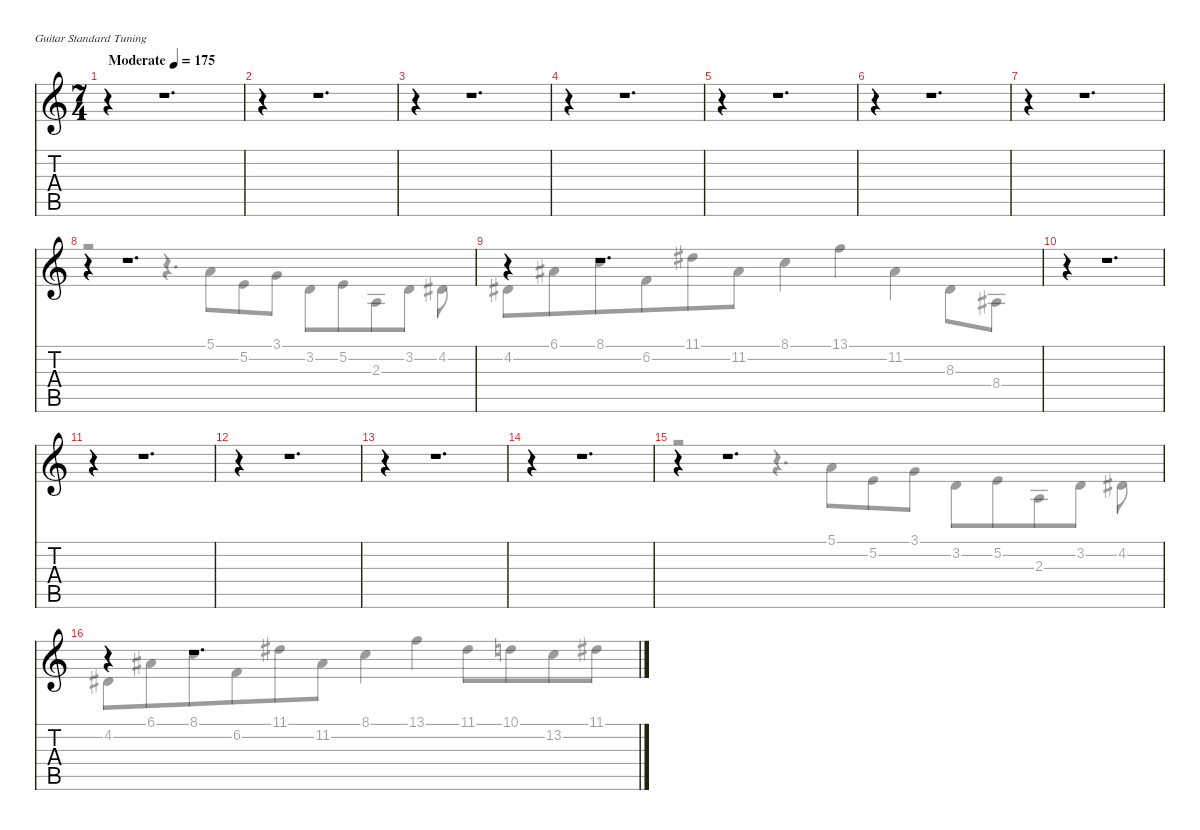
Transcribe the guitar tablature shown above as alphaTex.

\defaultSystemsLayout 4
\hideDynamics
\bracketExtendMode nobrackets
\singleTrackTrackNamePolicy hidden
\multiTrackTrackNamePolicy hidden
\firstSystemTrackNameMode fullname
\firstSystemTrackNameOrientation horizontal
\otherSystemsTrackNameOrientation horizontal
\track ("Track 6" "sit.") {instrument sitar}
\staff {score tabs}
\tuning (E4 B3 G3 D3 A2 E2)
\voice
\ts (7 4)
\beaming (8 6 4 4)
\tempo (175 "Moderate")
\clef g2
\ks c
r.4{dy f instrument sitar beam Down} r.1{d beam Down} |
r.4{beam Down} r.1{d beam Down} |
r.4{beam Down} r.1{d beam Down} |
r.4{beam Down} r.1{d beam Down} |
r.4{beam Down} r.1{d beam Down} |
r.4{beam Down} r.1{d beam Down} |
r.4{beam Down} r.1{d beam Down} |
r.4{beam Up} r.1{d beam Up} |
r.4{beam Up} r.1{d beam Up} |
r.4{beam Down} r.1{d beam Down} |
r.4{beam Down} r.1{d beam Down} |
r.4{beam Down} r.1{d beam Down} |
r.4{beam Down} r.1{d beam Down} |
r.4{beam Down} r.1{d beam Down} |
r.4{beam Up} r.1{d beam Up} |
r.4{beam Up} r.1{d beam Up}
\voice
\clef g2
\ottava regular
\simile none
\ks c
|
|
|
|
|
|
|
r.2{beam Down} r.4{d beam Down} 5.1.8{beam Down} 5.2.8{beam Down} 3.1.8{beam Down} 3.2.8{beam Down} 5.2.8{beam Down} 2.3.8{beam Down} 3.2.8{beam Down} 4.2{acc #}.8{beam Down} |
4.2{acc #}.8{beam Down} 6.1{acc #}.8{beam Down} 8.1.8{beam Down} 6.2.8{beam Down} 11.1{acc #}.8{beam Down} 11.2{acc #}.8{beam Down} 8.1.4{beam Down} 13.1.4{beam Down} 11.2{acc #}.4{beam Down} 8.3{acc #}.8{beam Down} 8.4{acc #}.8{beam Down} |
|
|
|
|
|
r.2{beam Down} r.4{d beam Down} 5.1.8{beam Down} 5.2.8{beam Down} 3.1.8{beam Down} 3.2.8{beam Down} 5.2.8{beam Down} 2.3.8{beam Down} 3.2.8{beam Down} 4.2{acc #}.8{beam Down} |
4.2{acc #}.8{beam Down} 6.1{acc #}.8{beam Down} 8.1.8{beam Down} 6.2.8{beam Down} 11.1{acc #}.8{beam Down} 11.2{acc #}.8{beam Down} 8.1.4{beam Down} 13.1.4{beam Down} 11.1{acc #}.8{beam Down} 10.1.8{beam Down} 13.2.8{beam Down} 11.1{acc #}.8{beam Down}
